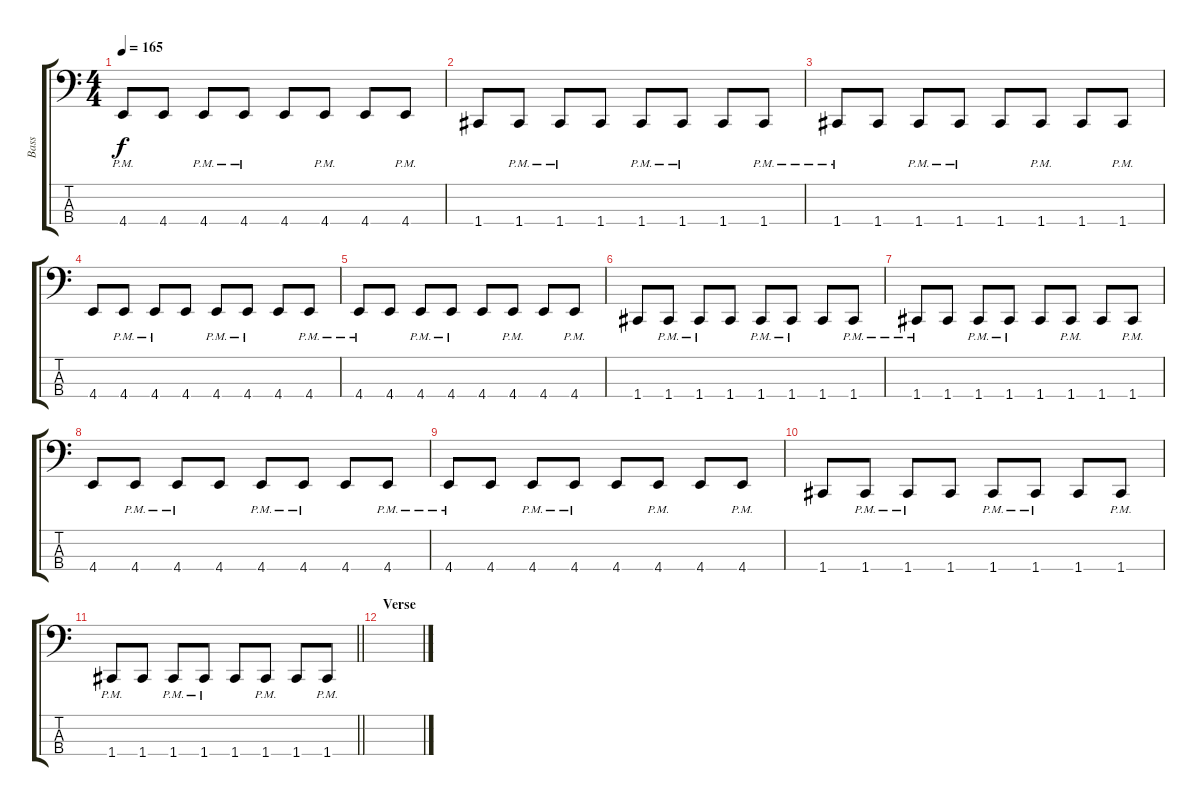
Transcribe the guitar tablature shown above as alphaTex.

\track ("Bass" "Bass") {instrument electricbassfinger}
\staff {score tabs}
\tuning (Eb2 Bb1 F1 C1) {hide}
\ts (4 4)
\tempo 165
\clef f4
\ks c
4.4{pm}.8{dy f} 4.4.8 4.4{pm}.8 4.4{pm}.8 4.4.8 4.4{pm}.8 4.4.8 4.4{pm}.8 |
1.4.8 1.4{pm}.8 1.4{pm}.8 1.4.8 1.4{pm}.8 1.4{pm}.8 1.4.8 1.4{pm}.8 |
1.4{pm}.8 1.4.8 1.4{pm}.8 1.4{pm}.8 1.4.8 1.4{pm}.8 1.4.8 1.4{pm}.8 |
4.4.8 4.4{pm}.8 4.4{pm}.8 4.4.8 4.4{pm}.8 4.4{pm}.8 4.4.8 4.4{pm}.8 |
4.4{pm}.8 4.4.8 4.4{pm}.8 4.4{pm}.8 4.4.8 4.4{pm}.8 4.4.8 4.4{pm}.8 |
1.4.8 1.4{pm}.8 1.4{pm}.8 1.4.8 1.4{pm}.8 1.4{pm}.8 1.4.8 1.4{pm}.8 |
1.4{pm}.8 1.4.8 1.4{pm}.8 1.4{pm}.8 1.4.8 1.4{pm}.8 1.4.8 1.4{pm}.8 |
4.4.8 4.4{pm}.8 4.4{pm}.8 4.4.8 4.4{pm}.8 4.4{pm}.8 4.4.8 4.4{pm}.8 |
4.4{pm}.8 4.4.8 4.4{pm}.8 4.4{pm}.8 4.4.8 4.4{pm}.8 4.4.8 4.4{pm}.8 |
1.4.8 1.4{pm}.8 1.4{pm}.8 1.4.8 1.4{pm}.8 1.4{pm}.8 1.4.8 1.4{pm}.8 |
\barLineRight lightlight
1.4{pm}.8 1.4.8 1.4{pm}.8 1.4{pm}.8 1.4.8 1.4{pm}.8 1.4.8 1.4{pm}.8 |
\section ("" "Verse")
